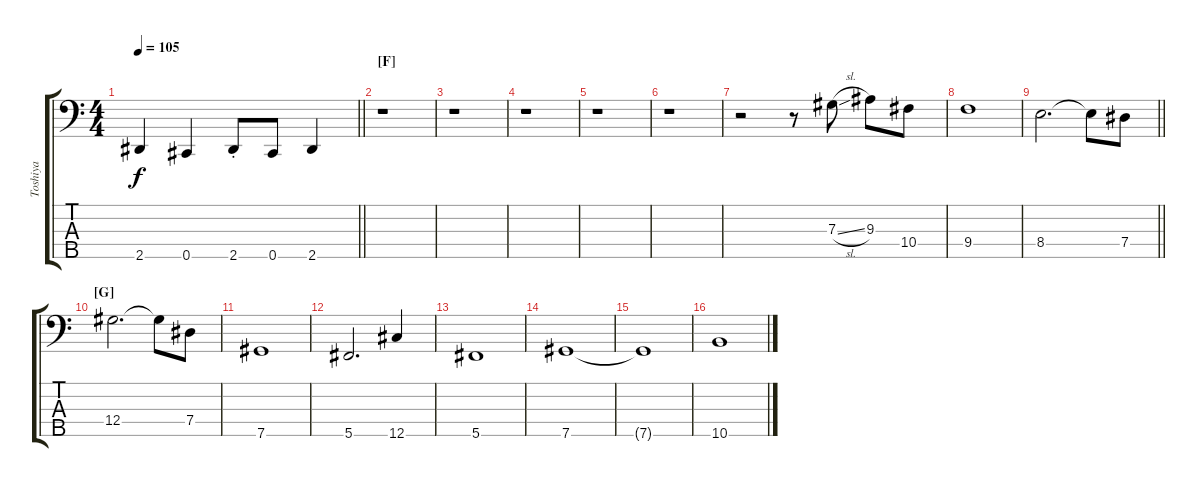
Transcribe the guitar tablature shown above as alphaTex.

\track ("Toshiya" "Toshiya") {instrument electricbassfinger}
\staff {score tabs}
\tuning (Bb2 Gb2 Db2 Ab1 Db1) {hide}
\ts (4 4)
\tempo 105
\clef f4
\barLineRight lightlight
\ks c
2.5.4{dy f} 0.5.4 2.5{st}.8 0.5.8 2.5.4 |
\section ("" "[F]")
r.1 |
r.1 |
r.1 |
r.1 |
r.1 |
r.2 r.8 7.3{sl}.8 9.3.8 10.4.8 |
9.4.1 |
\barLineRight lightlight
8.4.2{d} 8.4{t}.8 7.4.8 |
\section ("" "[G]")
12.4.2{d} 12.4{t}.8 7.4.8 |
7.5.1 |
5.5.2{d} 12.5.4 |
5.5.1 |
7.5.1 |
7.5{t}.1 |
10.5.1
